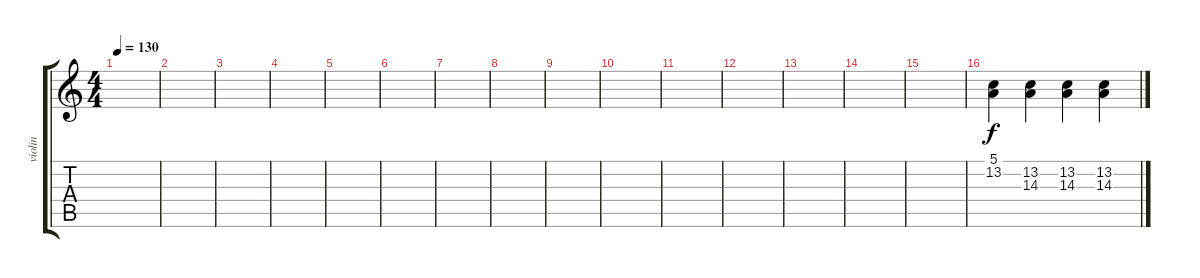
\track ("violin" "violin") {instrument violin}
\staff {score tabs}
\tuning (E4 B3 G3 D3 A2 E2) {hide}
\ts (4 4)
\tempo 130
\clef g2
\ks c
|
|
|
|
|
|
|
|
|
|
|
|
|
|
|
(5.1 13.2).4 (13.2 14.3).4 (13.2 14.3).4 (13.2 14.3).4
